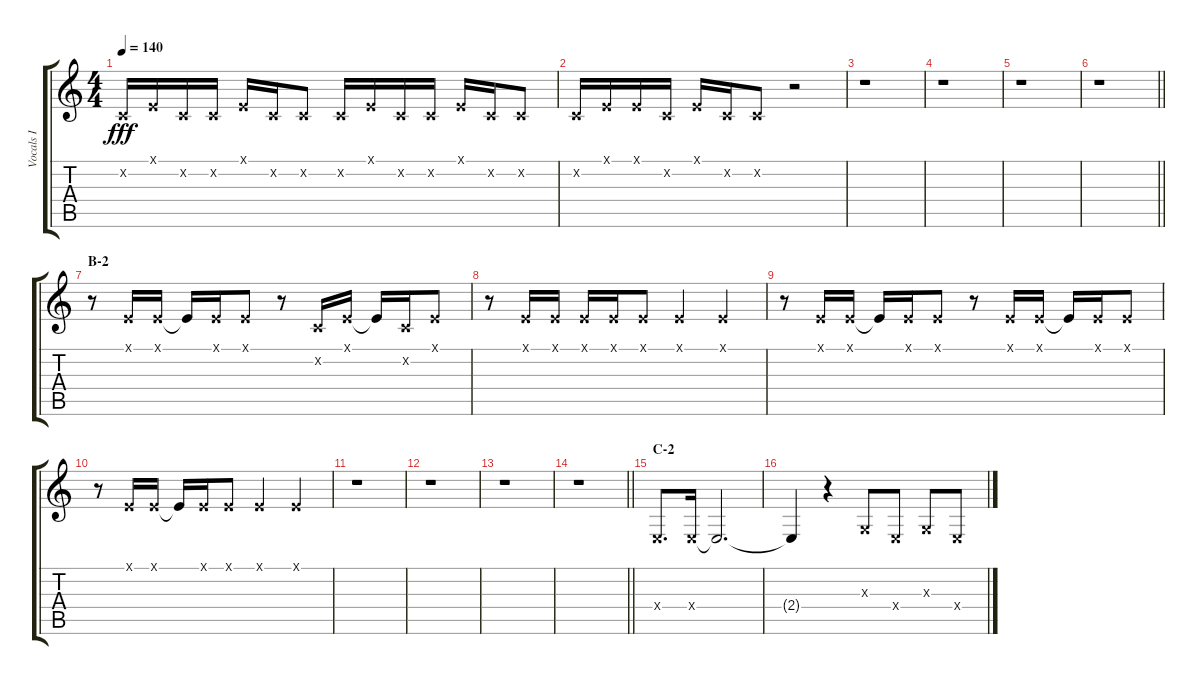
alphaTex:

\track ("Vocals I" "Vocals I") {instrument voiceoohs}
\staff {score tabs}
\tuning (E4 B3 G3 D3 A2 E2) {hide}
\ts (4 4)
\tempo 140
\clef g2
\ks c
1.2{x}.16{dy fff} 0.1{x}.16 1.2{x}.16 1.2{x}.16 0.1{x}.16 1.2{x}.16 1.2{x}.8 1.2{x}.16 0.1{x}.16 1.2{x}.16 1.2{x}.16 0.1{x}.16 1.2{x}.16 1.2{x}.8 |
1.2{x}.16 0.1{x}.16 0.1{x}.16 1.2{x}.16 0.1{x}.16 1.2{x}.16 1.2{x}.8 r.2 |
r.1 |
r.1 |
r.1 |
\barLineRight lightlight
r.1 |
\section ("" "B-2")
r.8 0.1{x}.16 0.1{x}.16 0.1{t}.16 0.1{x}.16 0.1{x}.8 r.8 1.2{x}.16 0.1{x}.16 0.1{t}.16 1.2{x}.16 0.1{x}.8 |
r.8 0.1{x}.16 0.1{x}.16 0.1{x}.16 0.1{x}.16 0.1{x}.8 0.1{x}.4 0.1{x}.4 |
r.8 0.1{x}.16 0.1{x}.16 0.1{t}.16 0.1{x}.16 0.1{x}.8 r.8 0.1{x}.16 0.1{x}.16 0.1{t}.16 0.1{x}.16 0.1{x}.8 |
r.8 0.1{x}.16 0.1{x}.16 0.1{t}.16 0.1{x}.16 0.1{x}.8 0.1{x}.4 0.1{x}.4 |
r.1 |
r.1 |
r.1 |
\barLineRight lightlight
r.1 |
\section ("" "C-2")
2.4{x}.8{d} 2.4{x}.16 2.4{t}.2{d} |
2.4{t}.4 r.4 0.3{x}.8 2.4{x}.8 0.3{x}.8 2.4{x}.8
